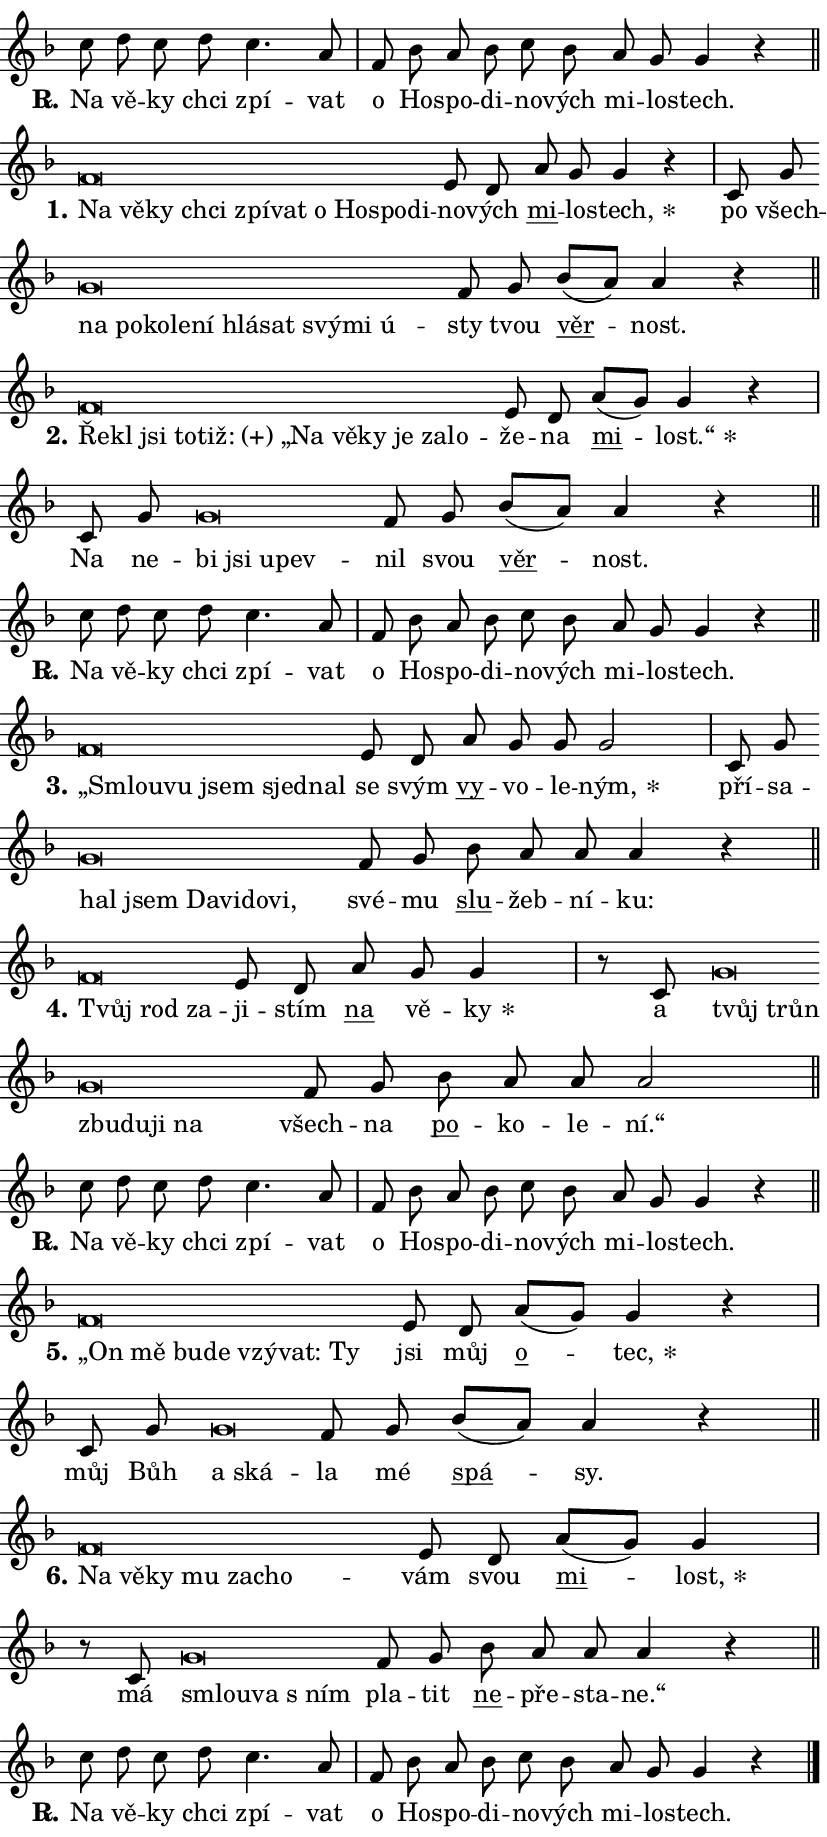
\version "2.24.0"
\header { tagline = "" }
\paper {
  indent = 0\cm
  top-margin = 0\cm
  right-margin = 0.13\cm % to fit lyric hyphens
  bottom-margin = 0\cm
  left-margin = 0\cm
  paper-width = 14\cm
  page-breaking = #ly:one-page-breaking
  system-system-spacing.basic-distance = #11
  score-system-spacing.basic-distance = #11
  ragged-last = ##f
}


%% Author: Thomas Morley
%% https://lists.gnu.org/archive/html/lilypond-user/2020-05/msg00002.html
#(define (line-position grob)
"Returns position of @var[grob} in current system:
   @code{'start}, if at first time-step
   @code{'end}, if at last time-step
   @code{'middle} otherwise
"
  (let* ((col (ly:item-get-column grob))
         (ln (ly:grob-object col 'left-neighbor))
         (rn (ly:grob-object col 'right-neighbor))
         (col-to-check-left (if (ly:grob? ln) ln col))
         (col-to-check-right (if (ly:grob? rn) rn col))
         (break-dir-left
           (and
             (ly:grob-property col-to-check-left 'non-musical #f)
             (ly:item-break-dir col-to-check-left)))
         (break-dir-right
           (and
             (ly:grob-property col-to-check-right 'non-musical #f)
             (ly:item-break-dir col-to-check-right))))
        (cond ((eqv? 1 break-dir-left) 'start)
              ((eqv? -1 break-dir-right) 'end)
              (else 'middle))))

#(define (tranparent-at-line-position vctor)
  (lambda (grob)
  "Relying on @code{line-position} select the relevant enry from @var{vctor}.
Used to determine transparency,"
    (case (line-position grob)
      ((end) (not (vector-ref vctor 0)))
      ((middle) (not (vector-ref vctor 1)))
      ((start) (not (vector-ref vctor 2))))))

noteHeadBreakVisibility =
#(define-music-function (break-visibility)(vector?)
"Makes @code{NoteHead}s transparent relying on @var{break-visibility}"
#{
  \override NoteHead.transparent =
    #(tranparent-at-line-position break-visibility)
#})

#(define delete-ledgers-for-transparent-note-heads
  (lambda (grob)
    "Reads whether a @code{NoteHead} is transparent.
If so this @code{NoteHead} is removed from @code{'note-heads} from
@var{grob}, which is supposed to be @code{LedgerLineSpanner}.
As a result ledgers are not printed for this @code{NoteHead}"
    (let* ((nhds-array (ly:grob-object grob 'note-heads))
           (nhds-list
             (if (ly:grob-array? nhds-array)
                 (ly:grob-array->list nhds-array)
                 '()))
           ;; Relies on the transparent-property being done before
           ;; Staff.LedgerLineSpanner.after-line-breaking is executed.
           ;; This is fragile ...
           (to-keep
             (remove
               (lambda (nhd)
                 (ly:grob-property nhd 'transparent #f))
               nhds-list)))
      ;; TODO find a better method to iterate over grob-arrays, similiar
      ;; to filter/remove etc for lists
      ;; For now rebuilt from scratch
      (set! (ly:grob-object grob 'note-heads)  '())
      (for-each
        (lambda (nhd)
          (ly:pointer-group-interface::add-grob grob 'note-heads nhd))
        to-keep))))

squashNotes = {
  \override NoteHead.X-extent = #'(-0.2 . 0.2)
  \override NoteHead.Y-extent = #'(-0.75 . 0)
  \override NoteHead.stencil =
    #(lambda (grob)
       (let ((pos (ly:grob-property grob 'staff-position)))
         (begin
           (if (< pos -7) (display "ERROR: Lower brevis then expected\n") (display ""))
           (if (<= pos -6) ly:text-interface::print ly:note-head::print))))
}
unSquashNotes = {
  \revert NoteHead.X-extent
  \revert NoteHead.Y-extent
  \revert NoteHead.stencil
}

hideNotes = \noteHeadBreakVisibility #begin-of-line-visible
unHideNotes = \noteHeadBreakVisibility #all-visible

% work-around for resetting accidentals
% https://lilypond.org/doc/v2.23/Documentation/notation/displaying-rhythms#unmetered-music
cadenzaMeasure = {
  \cadenzaOff
  \partial 1024 s1024
  \cadenzaOn
}

#(define-markup-command (accent layout props text) (markup?)
  "Underline accented syllable"
  (interpret-markup layout props
    #{\markup \override #'(offset . 4.3) \underline { #text }#}))

responsum = \markup \concat {
  "R" \hspace #-1.05 \path #0.1 #'((moveto 0 0.07) (lineto 0.9 0.8)) \hspace #0.05 "."
}

spaceSize = #0.6828661417322834 % exact space size for TeX Gyre Schola

\layout {
  \context {
    \Staff
    \remove "Time_signature_engraver"
    \override LedgerLineSpanner.after-line-breaking = #delete-ledgers-for-transparent-note-heads
  }
  \context {
    \Lyrics {
      \override LyricSpace.minimum-distance = \spaceSize
      \override LyricText.font-name = #"TeX Gyre Schola"
      \override LyricText.font-size = 1
      \override StanzaNumber.font-name = #"TeX Gyre Schola Bold"
      \override StanzaNumber.font-size = 1
    }
  }
  \context {
    \Score 
    \override NoteHead.text =
      #(lambda (grob) 
        (let ((pos (ly:grob-property grob 'staff-position)))
          #{\markup {
            \combine
              \halign #-0.55 \raise #(if (= pos -6) 0 0.5) \override #'(thickness . 2) \draw-line #'(3.2 . 0)
              \musicglyph "noteheads.sM1"
          }#}))
  }
}

% magnetic-lyrics.ily
%
%   written by
%     Jean Abou Samra <jean@abou-samra.fr>
%     Werner Lemberg <wl@gnu.org>
%
%   adapted by
%     Jiri Hon <jiri.hon@gmail.com>
%
% Version 2022-Apr-15

% https://www.mail-archive.com/lilypond-user@gnu.org/msg149350.html

#(define (Left_hyphen_pointer_engraver context)
   "Collect syllable-hyphen-syllable occurrences in lyrics and store
them in properties.  This engraver only looks to the left.  For
example, if the lyrics input is @code{foo -- bar}, it does the
following.

@itemize @bullet
@item
Set the @code{text} property of the @code{LyricHyphen} grob between
@q{foo} and @q{bar} to @code{foo}.

@item
Set the @code{left-hyphen} property of the @code{LyricText} grob with
text @q{foo} to the @code{LyricHyphen} grob between @q{foo} and
@q{bar}.
@end itemize

Use this auxiliary engraver in combination with the
@code{lyric-@/text::@/apply-@/magnetic-@/offset!} hook."
   (let ((hyphen #f)
         (text #f))
     (make-engraver
      (acknowledgers
       ((lyric-syllable-interface engraver grob source-engraver)
        (set! text grob)))
      (end-acknowledgers
       ((lyric-hyphen-interface engraver grob source-engraver)
        ;(when (not (grob::has-interface grob 'lyric-space-interface))
          (set! hyphen grob)));)
      ((stop-translation-timestep engraver)
       (when (and text hyphen)
         (ly:grob-set-object! text 'left-hyphen hyphen))
       (set! text #f)
       (set! hyphen #f)))))

#(define (lyric-text::apply-magnetic-offset! grob)
   "If the space between two syllables is less than the value in
property @code{LyricText@/.details@/.squash-threshold}, move the right
syllable to the left so that it gets concatenated with the left
syllable.

Use this function as a hook for
@code{LyricText@/.after-@/line-@/breaking} if the
@code{Left_@/hyphen_@/pointer_@/engraver} is active."
   (let ((hyphen (ly:grob-object grob 'left-hyphen #f)))
     (when hyphen
       (let ((left-text (ly:spanner-bound hyphen LEFT)))
         (when (grob::has-interface left-text 'lyric-syllable-interface)
           (let* ((common (ly:grob-common-refpoint grob left-text X))
                  (this-x-ext (ly:grob-extent grob common X))
                  (left-x-ext
                   (begin
                     ;; Trigger magnetism for left-text.
                     (ly:grob-property left-text 'after-line-breaking)
                     (ly:grob-extent left-text common X)))
                  ;; `delta` is the gap width between two syllables.
                  (delta (- (interval-start this-x-ext)
                            (interval-end left-x-ext)))
                  (details (ly:grob-property grob 'details))
                  (threshold (assoc-get 'squash-threshold details 0.2)))
             (when (< delta threshold)
               (let* (;; We have to manipulate the input text so that
                      ;; ligatures crossing syllable boundaries are not
                      ;; disabled.  For languages based on the Latin
                      ;; script this is essentially a beautification.
                      ;; However, for non-Western scripts it can be a
                      ;; necessity.
                      (lt (ly:grob-property left-text 'text))
                      (rt (ly:grob-property grob 'text))
                      (is-space (grob::has-interface hyphen 'lyric-space-interface))
                      (space (if is-space " " ""))
                      (extra-delta (if is-space spaceSize 0))
                      ;; Append new syllable.
                      (ltrt-space (if (and (string? lt) (string? rt))
                                (string-append lt space rt)
                                (make-concat-markup (list lt space rt))))
                      ;; Right-align `ltrt` to the right side.
                      (ltrt-space-markup (grob-interpret-markup
                               grob
                               (make-translate-markup
                                (cons (interval-length this-x-ext) 0)
                                (make-right-align-markup ltrt-space)))))
                 (begin
                   ;; Don't print `left-text`.
                   (ly:grob-set-property! left-text 'stencil #f)
                   ;; Set text and stencil (which holds all collected
                   ;; syllables so far) and shift it to the left.
                   (ly:grob-set-property! grob 'text ltrt-space)
                   (ly:grob-set-property! grob 'stencil ltrt-space-markup)
                   (ly:grob-translate-axis! grob (- (- delta extra-delta)) X))))))))))


#(define (lyric-hyphen::displace-bounds-first grob)
   ;; Make very sure this callback isn't triggered too early.
   (let ((left (ly:spanner-bound grob LEFT))
         (right (ly:spanner-bound grob RIGHT)))
     (ly:grob-property left 'after-line-breaking)
     (ly:grob-property right 'after-line-breaking)
     (ly:lyric-hyphen::print grob)))

squashThreshold = #0.4

\layout {
  \context {
    \Lyrics
    \consists #Left_hyphen_pointer_engraver
    \override LyricText.after-line-breaking =
      #lyric-text::apply-magnetic-offset!
    \override LyricHyphen.stencil = #lyric-hyphen::displace-bounds-first
    \override LyricText.details.squash-threshold = \squashThreshold
    \override LyricHyphen.minimum-distance = 0
    \override LyricHyphen.minimum-length = \squashThreshold
  }
}

squashText = \override LyricText.details.squash-threshold = 9999
unSquashText = \override LyricText.details.squash-threshold = \squashThreshold

leftText = \override LyricText.self-alignment-X = #LEFT
unLeftText = \revert LyricText.self-alignment-X

starOffset = #(lambda (grob) 
                (let ((x_offset (ly:self-alignment-interface::aligned-on-x-parent grob)))
                  (if (= x_offset 0) 0 (+ x_offset 1.2))))

star = #(define-music-function (syllable)(string?)
"Append star separator at the end of a syllable"
#{
  \once \override LyricText.X-offset = #starOffset
  \lyricmode { \markup {
    #syllable
    \override #'((font-name . "TeX Gyre Schola Bold")) \hspace #0.2 \lower #0.65 \larger "*"
  } }
#})

starAccent = #(define-music-function (syllable)(string?)
"Append star separator at the end of a syllable and make accent"
#{
  \once \override LyricText.X-offset = #starOffset
  \lyricmode { \markup {
    \accent #syllable
    \override #'((font-name . "TeX Gyre Schola Bold")) \hspace #0.2 \lower #0.65 \larger "*"
  } }
#})

breath = #(define-music-function (syllable)(string?)
"Append breathing indicator at the end of a syllable"
#{
  \lyricmode { \markup { #syllable "+" } }
#})

optionalBreath = #(define-music-function (syllable)(string?)
"Append optional breathing indicator at the end of a syllable"
#{
  \lyricmode { \markup { #syllable "(+)" } }
#})


\score {
    <<
        \new Voice = "melody" { \cadenzaOn \key f \major \relative { c''8 d c d c4. a8 \cadenzaMeasure \bar "|" f bes a bes \bar "" c bes \bar "" a g g4 r \cadenzaMeasure \bar "||" \break } }
        \new Lyrics \lyricsto "melody" { \lyricmode { \set stanza = \responsum
Na vě -- ky chci zpí -- vat o Ho -- spo -- di -- no -- vých mi -- lo -- stech. } }
    >>
    \layout {}
}

\score {
    <<
        \new Voice = "melody" { \cadenzaOn \key f \major \relative { \squashNotes f'\breve*1/16 \hideNotes \breve*1/16 \bar "" \breve*1/16 \bar "" \breve*1/16 \bar "" \breve*1/16 \bar "" \breve*1/16 \bar "" \breve*1/16 \bar "" \breve*1/16 \bar "" \breve*1/16 \breve*1/16 \bar "" \unHideNotes \unSquashNotes e8 d \bar "" a' g g4 r \cadenzaMeasure \bar "|" c,8 g' \bar "" \squashNotes g\breve*1/16 \hideNotes \breve*1/16 \bar "" \breve*1/16 \bar "" \breve*1/16 \bar "" \breve*1/16 \bar "" \breve*1/16 \bar "" \breve*1/16 \bar "" \breve*1/16 \bar "" \breve*1/16 \breve*1/16 \bar "" \unHideNotes \unSquashNotes f8 g \bar "" bes[( a)] a4 r \cadenzaMeasure \bar "||" \break } }
        \new Lyrics \lyricsto "melody" { \lyricmode { \set stanza = "1."
\leftText Na \squashText vě -- ky chci zpí -- vat o Ho -- spo -- di -- \unLeftText \unSquashText no -- vých \markup \accent mi -- lo -- \star stech, po všech -- \leftText na \squashText po -- ko -- le -- ní hlá -- sat svý -- mi ú -- \unLeftText \unSquashText sty tvou \markup \accent věr -- nost. } }
    >>
    \layout {}
}

\score {
    <<
        \new Voice = "melody" { \cadenzaOn \key f \major \relative { \squashNotes f'\breve*1/16 \hideNotes \breve*1/16 \bar "" \breve*1/16 \bar "" \breve*1/16 \bar "" \breve*1/16 \bar "" \breve*1/16 \bar "" \breve*1/16 \bar "" \breve*1/16 \bar "" \breve*1/16 \bar "" \breve*1/16 \breve*1/16 \bar "" \unHideNotes \unSquashNotes e8 d \bar "" a'[( g)] g4 r \cadenzaMeasure \bar "|" c,8 g' \bar "" \squashNotes g\breve*1/16 \hideNotes \breve*1/16 \bar "" \breve*1/16 \breve*1/16 \bar "" \unHideNotes \unSquashNotes f8 g \bar "" bes[( a)] a4 r \cadenzaMeasure \bar "||" \break } }
        \new Lyrics \lyricsto "melody" { \lyricmode { \set stanza = "2."
\leftText Ře -- \squashText kl jsi to -- \optionalBreath tiž: „Na vě -- ky je za -- lo -- \unLeftText \unSquashText že -- na \markup \accent mi -- \star lost.“ Na ne -- \leftText bi \squashText jsi u -- pev -- \unLeftText \unSquashText nil svou \markup \accent věr -- nost. } }
    >>
    \layout {}
}

\score {
    <<
        \new Voice = "melody" { \cadenzaOn \key f \major \relative { c''8 d c d c4. a8 \cadenzaMeasure \bar "|" f bes a bes \bar "" c bes \bar "" a g g4 r \cadenzaMeasure \bar "||" \break } }
        \new Lyrics \lyricsto "melody" { \lyricmode { \set stanza = \responsum
Na vě -- ky chci zpí -- vat o Ho -- spo -- di -- no -- vých mi -- lo -- stech. } }
    >>
    \layout {}
}

\score {
    <<
        \new Voice = "melody" { \cadenzaOn \key f \major \relative { \squashNotes f'\breve*1/16 \hideNotes \breve*1/16 \bar "" \breve*1/16 \bar "" \breve*1/16 \breve*1/16 \bar "" \unHideNotes \unSquashNotes e8 d \bar "" a' g g g2 \cadenzaMeasure \bar "|" c,8 g' \bar "" \squashNotes g\breve*1/16 \hideNotes \breve*1/16 \bar "" \breve*1/16 \bar "" \breve*1/16 \bar "" \breve*1/16 \breve*1/16 \bar "" \unHideNotes \unSquashNotes f8 g \bar "" bes a a a4 r \cadenzaMeasure \bar "||" \break } }
        \new Lyrics \lyricsto "melody" { \lyricmode { \set stanza = "3."
\leftText „Smlou -- \squashText vu jsem sjed -- nal \unLeftText \unSquashText se svým \markup \accent vy -- vo -- le -- \star ným, pří -- sa -- \leftText hal \squashText jsem Da -- vi -- do -- vi, \unLeftText \unSquashText své -- mu \markup \accent slu -- žeb -- ní -- ku: } }
    >>
    \layout {}
}

\score {
    <<
        \new Voice = "melody" { \cadenzaOn \key f \major \relative { \squashNotes f'\breve*1/16 \hideNotes \breve*1/16 \breve*1/16 \bar "" \unHideNotes \unSquashNotes e8 d \bar "" a' g g4 \cadenzaMeasure \bar "|" r8 c,8 \squashNotes g'\breve*1/16 \hideNotes \breve*1/16 \bar "" \breve*1/16 \bar "" \breve*1/16 \bar "" \breve*1/16 \breve*1/16 \bar "" \unHideNotes \unSquashNotes f8 g \bar "" bes a a a2 \cadenzaMeasure \bar "||" \break } }
        \new Lyrics \lyricsto "melody" { \lyricmode { \set stanza = "4."
\leftText Tvůj \squashText rod za -- \unLeftText \unSquashText ji -- stím \markup \accent na vě -- \star ky a \leftText tvůj \squashText trůn zbu -- du -- ji na \unLeftText \unSquashText všech -- na \markup \accent po -- ko -- le -- ní.“ } }
    >>
    \layout {}
}

\score {
    <<
        \new Voice = "melody" { \cadenzaOn \key f \major \relative { c''8 d c d c4. a8 \cadenzaMeasure \bar "|" f bes a bes \bar "" c bes \bar "" a g g4 r \cadenzaMeasure \bar "||" \break } }
        \new Lyrics \lyricsto "melody" { \lyricmode { \set stanza = \responsum
Na vě -- ky chci zpí -- vat o Ho -- spo -- di -- no -- vých mi -- lo -- stech. } }
    >>
    \layout {}
}

\score {
    <<
        \new Voice = "melody" { \cadenzaOn \key f \major \relative { \squashNotes f'\breve*1/16 \hideNotes \breve*1/16 \bar "" \breve*1/16 \bar "" \breve*1/16 \bar "" \breve*1/16 \bar "" \breve*1/16 \breve*1/16 \bar "" \unHideNotes \unSquashNotes e8 d \bar "" a'[( g)] g4 r \cadenzaMeasure \bar "|" c,8 g' \bar "" \squashNotes g\breve*1/16 \hideNotes \breve*1/16 \bar "" \unHideNotes \unSquashNotes f8 g \bar "" bes[( a)] a4 r \cadenzaMeasure \bar "||" \break } }
        \new Lyrics \lyricsto "melody" { \lyricmode { \set stanza = "5."
\leftText „On \squashText mě bu -- de vzý -- vat: Ty \unLeftText \unSquashText jsi můj \markup \accent o -- \star tec, můj Bůh \leftText a \squashText ská -- \unLeftText \unSquashText la mé \markup \accent spá -- sy. } }
    >>
    \layout {}
}

\score {
    <<
        \new Voice = "melody" { \cadenzaOn \key f \major \relative { \squashNotes f'\breve*1/16 \hideNotes \breve*1/16 \bar "" \breve*1/16 \bar "" \breve*1/16 \bar "" \breve*1/16 \breve*1/16 \bar "" \unHideNotes \unSquashNotes e8 d \bar "" a'[( g)] g4 \cadenzaMeasure \bar "|" r8 c,8 \squashNotes g'\breve*1/16 \hideNotes \breve*1/16 \breve*1/16 \bar "" \unHideNotes \unSquashNotes f8 g \bar "" bes a a a4 r \cadenzaMeasure \bar "||" \break } }
        \new Lyrics \lyricsto "melody" { \lyricmode { \set stanza = "6."
\leftText Na \squashText vě -- ky mu za -- cho -- \unLeftText \unSquashText vám svou \markup \accent mi -- \star lost, má \leftText smlou -- \squashText va "s ním" \unLeftText \unSquashText pla -- tit \markup \accent ne -- pře -- sta -- ne.“ } }
    >>
    \layout {}
}

\score {
    <<
        \new Voice = "melody" { \cadenzaOn \key f \major \relative { c''8 d c d c4. a8 \cadenzaMeasure \bar "|" f bes a bes \bar "" c bes \bar "" a g g4 r \cadenzaMeasure \bar "||" \break } \bar "|." }
        \new Lyrics \lyricsto "melody" { \lyricmode { \set stanza = \responsum
Na vě -- ky chci zpí -- vat o Ho -- spo -- di -- no -- vých mi -- lo -- stech. } }
    >>
    \layout {}
}
